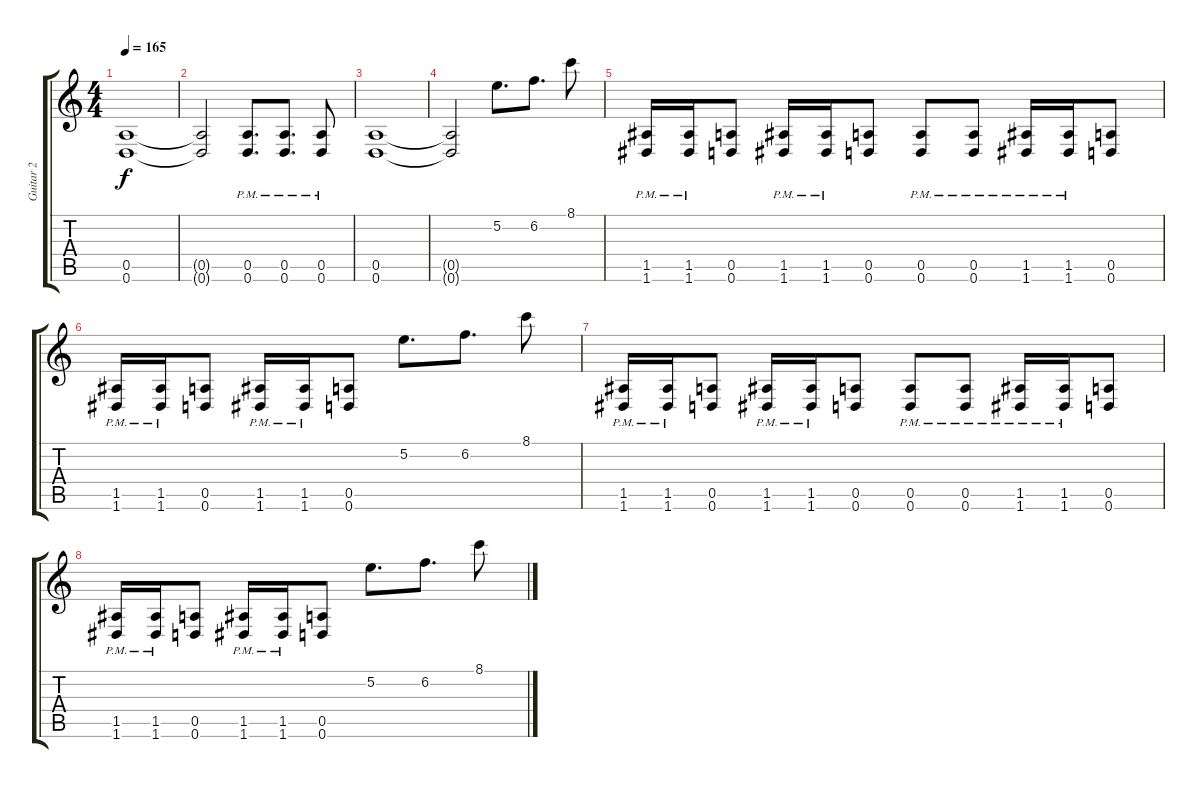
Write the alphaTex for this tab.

\track ("Guitar 2" "Guitar 2") {instrument distortionguitar}
\staff {score tabs}
\tuning (E4 B3 G3 D3 A2 D2) {hide}
\ts (4 4)
\tempo 165
\clef g2
\ks c
(0.5 0.6).1{dy f} |
(0.5{t} 0.6{t}).2 (0.5{pm} 0.6{pm}).8{d} (0.5{pm} 0.6{pm}).8{d} (0.5{pm} 0.6{pm}).8 |
(0.5 0.6).1 |
(0.5{t} 0.6{t}).2 5.2.8{d} 6.2.8{d} 8.1.8 |
(1.5{pm} 1.6{pm}).16 (1.5{pm} 1.6{pm}).16 (0.5 0.6).8 (1.5{pm} 1.6{pm}).16 (1.5{pm} 1.6{pm}).16 (0.5 0.6).8 (0.5{pm} 0.6{pm}).8 (0.5{pm} 0.6{pm}).8 (1.5{pm} 1.6{pm}).16 (1.5{pm} 1.6{pm}).16 (0.5 0.6).8 |
(1.5{pm} 1.6{pm}).16 (1.5{pm} 1.6{pm}).16 (0.5 0.6).8 (1.5{pm} 1.6{pm}).16 (1.5{pm} 1.6{pm}).16 (0.5 0.6).8 5.2.8{d} 6.2.8{d} 8.1.8 |
(1.5{pm} 1.6{pm}).16 (1.5{pm} 1.6{pm}).16 (0.5 0.6).8 (1.5{pm} 1.6{pm}).16 (1.5{pm} 1.6{pm}).16 (0.5 0.6).8 (0.5{pm} 0.6{pm}).8 (0.5{pm} 0.6{pm}).8 (1.5{pm} 1.6{pm}).16 (1.5{pm} 1.6{pm}).16 (0.5 0.6).8 |
(1.5{pm} 1.6{pm}).16 (1.5{pm} 1.6{pm}).16 (0.5 0.6).8 (1.5{pm} 1.6{pm}).16 (1.5{pm} 1.6{pm}).16 (0.5 0.6).8 5.2.8{d} 6.2.8{d} 8.1.8
